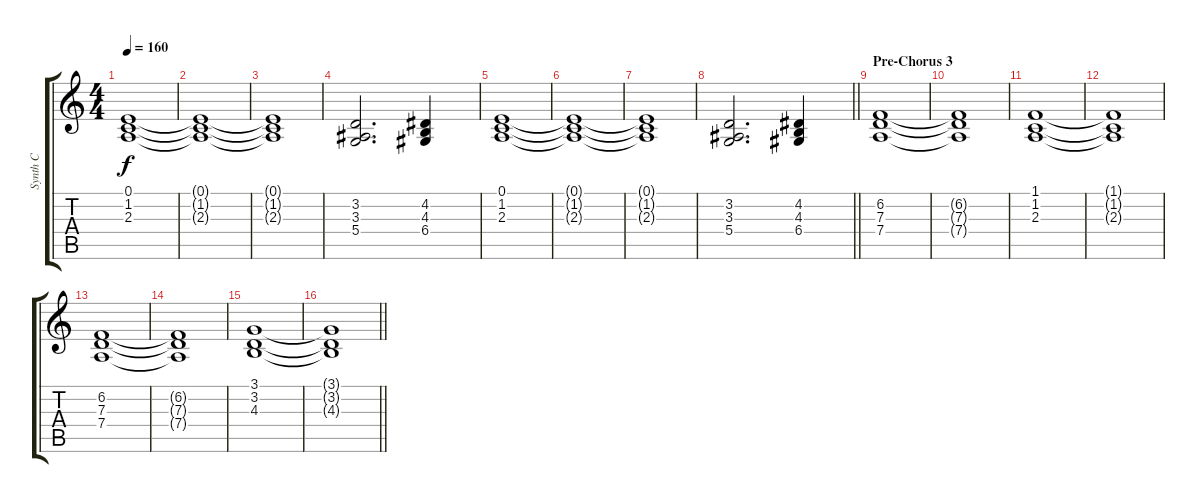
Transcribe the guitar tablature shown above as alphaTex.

\track ("Synth C" "Synth C") {instrument pad4choir}
\staff {score tabs}
\tuning (E4 B3 G3 D3 A2 E2) {hide}
\ts (4 4)
\tempo 160
\clef g2
\ks c
(0.1 1.2 2.3).1{dy f} |
(0.1{t} 1.2{t} 2.3{t}).1 |
(0.1{t} 1.2{t} 2.3{t}).1 |
(3.2 3.3 5.4).2{d} (4.2 4.3 6.4).4 |
(0.1 1.2 2.3).1 |
(0.1{t} 1.2{t} 2.3{t}).1 |
(0.1{t} 1.2{t} 2.3{t}).1 |
\barLineRight lightlight
(3.2 3.3 5.4).2{d} (4.2 4.3 6.4).4 |
\section ("" "Pre-Chorus 3")
(6.2 7.3 7.4).1 |
(6.2{t} 7.3{t} 7.4{t}).1 |
(1.1 1.2 2.3).1 |
(1.1{t} 1.2{t} 2.3{t}).1 |
(6.2 7.3 7.4).1 |
(6.2{t} 7.3{t} 7.4{t}).1 |
(3.1 3.2 4.3).1 |
\barLineRight lightlight
(3.1{t} 3.2{t} 4.3{t}).1
